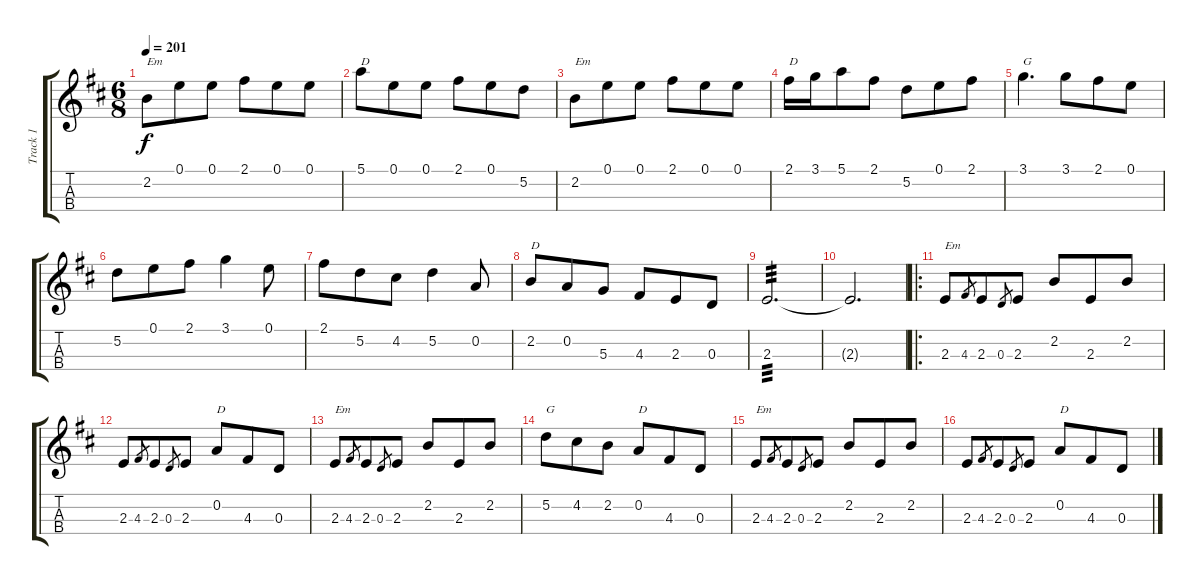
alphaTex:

\track ("Track 1" "Track 1") {instrument acousticguitarsteel}
\staff {score tabs}
\tuning (E4 A3 D3 G2) {hide}
\ts (6 8)
\tempo 201
\clef g2
\ks d
2.2.8{txt "Em" dy f} 0.1.8 0.1.8 2.1.8 0.1.8 0.1.8 |
5.1.8{txt "D"} 0.1.8 0.1.8 2.1.8 0.1.8 5.2.8 |
2.2.8{txt "Em"} 0.1.8 0.1.8 2.1.8 0.1.8 0.1.8 |
2.1.16{txt "D"} 3.1.16 5.1.8 2.1.8 5.2.8 0.1.8 2.1.8 |
3.1.4{d txt "G"} 3.1.8 2.1.8 0.1.8 |
5.2.8 0.1.8 2.1.8 3.1.4 0.1.8 |
2.1.8 5.2.8 4.2.8 5.2.4 0.2.8 |
2.2.8{txt "D"} 0.2.8 5.3.8 4.3.8 2.3.8 0.3.8 |
2.3.2{d tp 3} |
2.3{t}.2{d} |
\ro
2.3.8{txt "Em"} 4.3.8{gr} 2.3.8 0.3.8{gr} 2.3.8 2.2.8 2.3.8 2.2.8 |
2.3.8 4.3.8{gr} 2.3.8 0.3.8{gr} 2.3.8 0.2.8{txt "D"} 4.3.8 0.3.8 |
2.3.8{txt "Em"} 4.3.8{gr} 2.3.8 0.3.8{gr} 2.3.8 2.2.8 2.3.8 2.2.8 |
5.2.8{txt "G"} 4.2.8 2.2.8 0.2.8{txt "D"} 4.3.8 0.3.8 |
2.3.8{txt "Em"} 4.3.8{gr} 2.3.8 0.3.8{gr} 2.3.8 2.2.8 2.3.8 2.2.8 |
2.3.8 4.3.8{gr} 2.3.8 0.3.8{gr} 2.3.8 0.2.8{txt "D"} 4.3.8 0.3.8
